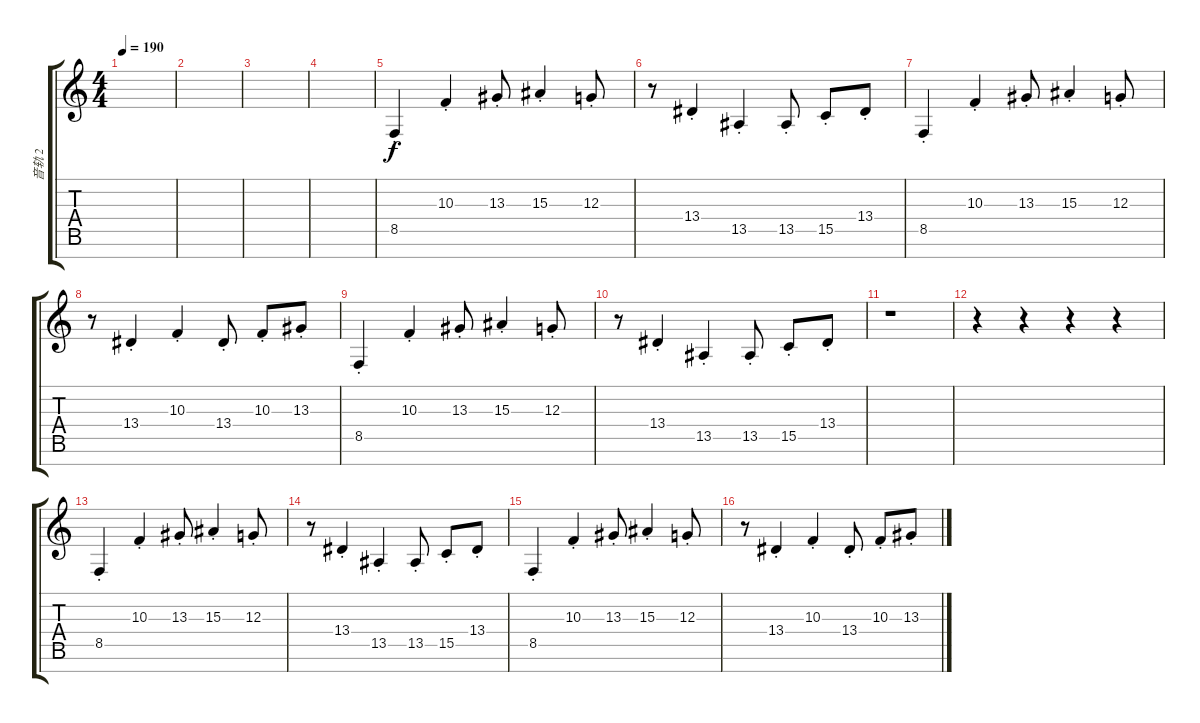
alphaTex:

\track ("音轨 2" "音轨 2") {instrument harpsichord}
\staff {score tabs}
\tuning (E4 B3 G3 D3 A2 E2 B1) {hide}
\ts (4 4)
\tempo 190
\clef g2
\ks c
|
|
|
|
8.5{st}.4 10.3{st}.4 13.3{st}.8 15.3{st}.4 12.3{st}.8 |
r.8 13.4{st}.4 13.5{st}.4 13.5{st}.8 15.5{st}.8 13.4{st}.8 |
8.5{st}.4 10.3{st}.4 13.3{st}.8 15.3{st}.4 12.3{st}.8 |
r.8 13.4{st}.4 10.3{st}.4 13.4{st}.8 10.3{st}.8 13.3{st}.8 |
8.5{st}.4 10.3{st}.4 13.3{st}.8 15.3{st}.4 12.3{st}.8 |
r.8 13.4{st}.4 13.5{st}.4 13.5{st}.8 15.5{st}.8 13.4{st}.8 |
r.1 |
r.4 r.4 r.4 r.4 |
8.5{st}.4 10.3{st}.4 13.3{st}.8 15.3{st}.4 12.3{st}.8 |
r.8 13.4{st}.4 13.5{st}.4 13.5{st}.8 15.5{st}.8 13.4{st}.8 |
8.5{st}.4 10.3{st}.4 13.3{st}.8 15.3{st}.4 12.3{st}.8 |
r.8 13.4{st}.4 10.3{st}.4 13.4{st}.8 10.3{st}.8 13.3{st}.8
